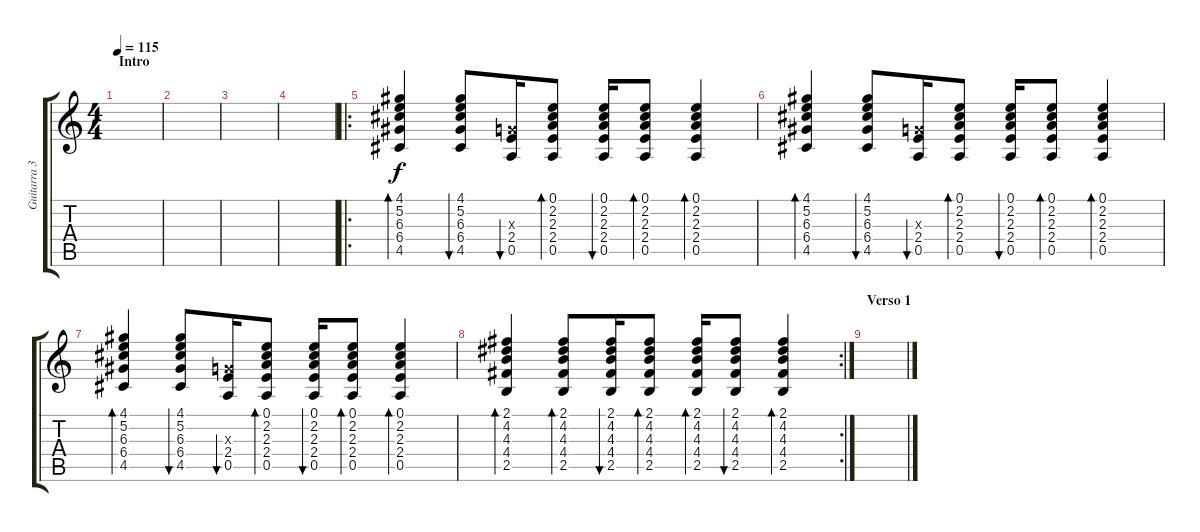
\track ("Guitarra 3" "Guitarra 3") {instrument acousticguitarsteel}
\staff {score tabs}
\tuning (E4 B3 G3 D3 A2 E2) {hide}
\ts (4 4)
\section ("" "Intro")
\tempo 115
\clef g2
\ks c
|
|
|
|
\ro
(4.1 5.2 6.3 6.4 4.5).4{bd 60} (4.1 5.2 6.3 6.4 4.5).8{bu 60} (0.3{x} 2.4 0.5).16{bu 60} (0.1 2.2 2.3 2.4 0.5).8{bd 60} (0.1 2.2 2.3 2.4 0.5).16{bu 60} (0.1 2.2 2.3 2.4 0.5).8{bd 60} (0.1 2.2 2.3 2.4 0.5).4{bd 60} |
(4.1 5.2 6.3 6.4 4.5).4{bd 60} (4.1 5.2 6.3 6.4 4.5).8{bu 60} (0.3{x} 2.4 0.5).16{bu 60} (0.1 2.2 2.3 2.4 0.5).8{bd 60} (0.1 2.2 2.3 2.4 0.5).16{bu 60} (0.1 2.2 2.3 2.4 0.5).8{bd 60} (0.1 2.2 2.3 2.4 0.5).4{bd 60} |
(4.1 5.2 6.3 6.4 4.5).4{bd 60} (4.1 5.2 6.3 6.4 4.5).8{bu 60} (0.3{x} 2.4 0.5).16{bu 60} (0.1 2.2 2.3 2.4 0.5).8{bd 60} (0.1 2.2 2.3 2.4 0.5).16{bu 60} (0.1 2.2 2.3 2.4 0.5).8{bd 60} (0.1 2.2 2.3 2.4 0.5).4{bd 60} |
\rc 2
(2.1 4.2 4.3 4.4 2.5).4{bd 60} (2.1 4.2 4.3 4.4 2.5).8{bd 60} (2.1 4.2 4.3 4.4 2.5).16{bu 60} (2.1 4.2 4.3 4.4 2.5).8{bd 60} (2.1 4.2 4.3 4.4 2.5).16{bd 60} (2.1 4.2 4.3 4.4 2.5).8{bu 60} (2.1 4.2 4.3 4.4 2.5).4{bd 60} |
\section ("" "Verso 1")
